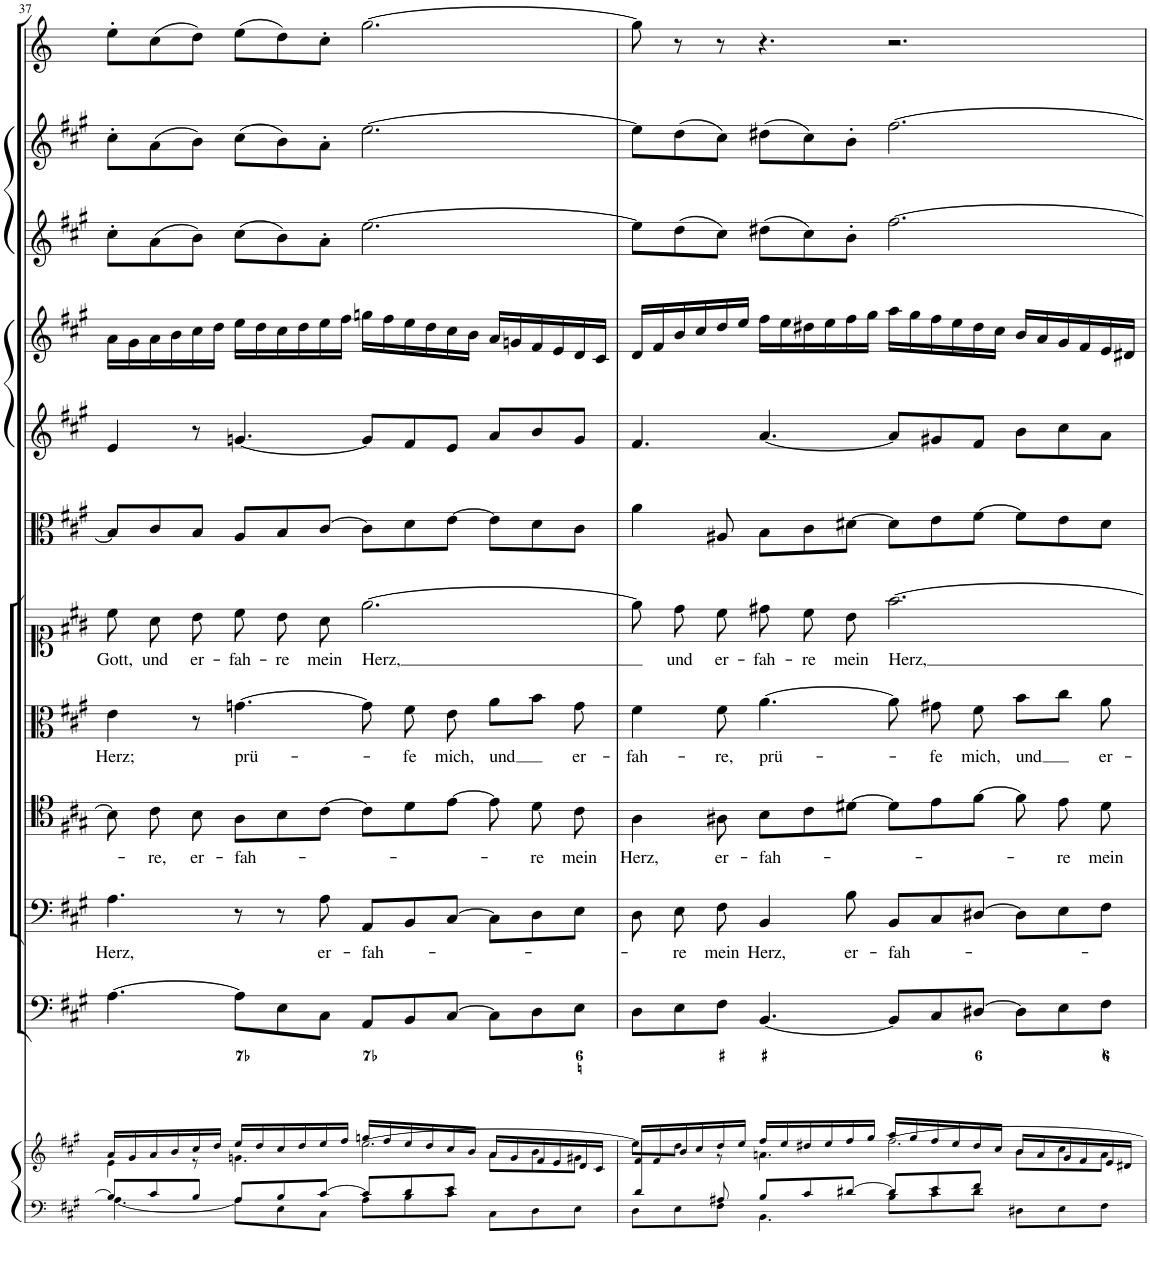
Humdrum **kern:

**kern	**kern	**kern	**kern	**text	**kern	**text	**kern	**text	**kern	**text	**kern	**kern	**kern	**kern	**kern	**kern
*part12	*part12	*part11	*part10	*part10	*part9	*part9	*part8	*part8	*part7	*part7	*part6	*part5	*part4	*part3	*part2	*part1
*staff13	*staff12	*staff11	*staff10	*staff10	*staff9	*staff9	*staff8	*staff8	*staff7	*staff7	*staff6	*staff5	*staff4	*staff3	*staff2	*staff1
*I"Piano reduction	*	*I"Continuo	*I"Basso	*	*I"Tenore	*	*I"Alto	*	*I"Soprano	*	*I"Viola	*I"Violino II	*I"Violino I	*I"Oboe II d'amore	*I"Oboe I	*I"Corno
*I'Pno	*	*	*	*	*	*	*	*	*	*	*I'Vla	*I'Vln	*I'Vln	*I'Ob	*I'Ob	*
!!LO:PB:g=z
*clefF4	*clefG2	*clefF4	*clefF4	*	*clefC4	*	*clefC3	*	*clefC1	*	*clefC3	*clefG2	*clefG2	*clefG2	*clefG2	*clefG2
*	*	*	*	*	*	*	*	*	*	*	*	*	*	*	*	*Trd2c3
*k[f#c#g#]	*k[f#c#g#]	*k[f#c#g#]	*k[f#c#g#]	*	*k[f#c#g#]	*	*k[f#c#g#]	*	*k[f#c#g#]	*	*k[f#c#g#]	*k[f#c#g#]	*k[f#c#g#]	*k[f#c#g#]	*k[f#c#g#]	*k[]
*M12/8	*M12/8	*M12/8	*M12/8	*	*M12/8	*	*M12/8	*	*M12/8	*	*M12/8	*M12/8	*M12/8	*M12/8	*M12/8	*M12/8
=37	=37	=37	=37	=37	=37	=37	=37	=37	=37	=37	=37	=37	=37	=37	=37	=37
*^	*^	*	*	*	*	*	*	*	*	*	*	*	*	*	*	*
*	*	*	*^	*	*	*	*	*	*	*	*	*	*	*	*	*	*	*
!	!	!	!	!	!	!	!LO:LY:b	!	!	!	!LO:LY:b	!	!LO:LY:b	!	!	!	!	!	!
8B/L]	[4.A\	16a/LL	4e\	8ryy	[4.A\	4.A\	Herz,	8B\]	.	4e\	Herz;	8cc#\L	Gott,	8B/L]	4e/	16a\LL	8cc#'\L	8cc#'\L	8ee'\L
.	.	16g#/	.	.	.	.	.	.	.	.	.	.	.	.	.	16g#\	.	.	.
*	*	*	*v	*v	*	*	*	*	*	*	*	*	*	*	*	*	*	*	*
!	!	!	!	!	!	!	!	!LO:LY:b	!	!	!	!LO:LY:b	!	!	!	!	!	!
8c#/	.	16a/	.	.	.	.	8c#\	-re,	.	.	8a\	und	8c#/	.	16a\	(8a\	(8a\	(8cc\
.	.	16b/	.	.	.	.	.	.	.	.	.	.	.	.	16b\	.	.	.
!	!	!	!	!	!	!	!	!LO:LY:b	!	!	!	!LO:LY:b	!	!	!	!	!	!
8B/J	.	16cc#/	8r	.	.	.	8B\	er-	8r	.	8b\J	er-	8B/J	8r	16cc#\	8b\J)	8b\J)	8dd\J)
.	.	16dd/JJ	.	.	.	.	.	.	.	.	.	.	.	.	16dd\JJ	.	.	.
!	!	!	!	!	!	!	!	!LO:LY:b	!	!LO:LY:b	!	!LO:LY:b	!	!	!	!	!	!
8A/L	8A\L]	16ee/LL	4.gn\	8A\L]	8r	.	8A\L	-fah-	[4.gn\	prü-	8cc#\L	-fah-	8A/L	[4.gn/	16ee\LL	(8cc#\L	(8cc#\L	(8ee\L
.	.	16dd/	.	.	.	.	.	.	.	.	.	.	.	.	16dd\	.	.	.
!	!	!	!	!	!	!	!	!	!	!	!	!LO:LY:b	!	!	!	!	!	!
8B/	8E\	16cc#/	.	8E\	8r	.	8B\	.	.	.	8b\	-re	8B/	.	16cc#\	8b\)	8b\)	8dd\)
.	.	16dd/	.	.	.	.	.	.	.	.	.	.	.	.	16dd\	.	.	.
!	!	!	!	!	!	!LO:LY:b	!	!	!	!	!	!LO:LY:b	!	!	!	!	!	!
[8c#/J	8C#\J	16ee/	.	8C#\J	8A\	er-	[8c#\J	.	.	.	8a\J	mein	[8c#/J	.	16ee\	8a'\J	8a'\J	8cc'\J
.	.	16ff#/JJ	.	.	.	.	.	.	.	.	.	.	.	.	16ff#\JJ	.	.	.
!	!	!	!	!	!	!LO:LY:b	!	!	!	!	!	!LO:LY:b	!	!	!	!	!	!
8c#/L]	8A\L	16ggn/LL	[>2.ee\	8AA/L	8AA/L	-fah-	8c#\L]	.	8g\]	.	[2.ee\	Herz,	8c#\L]	8g/L]	16ggn\LL	[2.ee\	[2.ee\	[2.gg\
.	.	16ff#/	.	.	.	.	.	.	.	.	.	.	.	.	16ff#\	.	.	.
!	!	!	!	!	!	!	!	!	!	!LO:LY:b	!	!	!	!	!	!	!	!
8d/	8B\	16ee/	.	8BB/	8BB/	.	8d\	.	8f#\	-fe	.	.	8d\	8f#/	16ee\	.	.	.
.	.	16dd/	.	.	.	.	.	.	.	.	.	.	.	.	16dd\	.	.	.
!	!	!	!	!	!	!	!	!	!	!LO:LY:b	!	!	!	!	!	!	!	!
8e/J	8c#\J	16cc#/	.	[8C#/J	[8C#/J	.	[8e\J	.	8e\	mich,	.	.	[8e\J	8e/J	16cc#\	.	.	.
.	.	16b/JJ	.	.	.	.	.	.	.	.	.	.	.	.	16b\JJ	.	.	.
*	*	*	*^	*	*	*	*	*	*	*	*	*	*	*	*	*	*	*
!	!	!	!	!	!	!	!	!	!	!	!LO:LY:b	!	!	!	!	!	!	!	!
4.ryy	8C#\L	16a/LL	.	8a\L	8C#\L]	8C#\L]	.	8e\]	.	8a\L	und	.	.	8e\L]	8a/L	16a/LL	.	.	.
.	.	16g/	.	.	.	.	.	.	.	.	.	.	.	.	.	16gn/	.	.	.
!	!	!	!	!	!	!	!	!	!LO:LY:b	!	!	!	!	!	!	!	!	!	!
.	8D\	16f#/	.	8b\	8D\	8D\	.	8d\	-re	8b\J	.	.	.	8d\	8b/	16f#/	.	.	.
.	.	16e/	.	.	.	.	.	.	.	.	.	.	.	.	.	16e/	.	.	.
!	!	!	!	!	!	!	!	!	!LO:LY:b	!	!LO:LY:b	!	!	!	!	!	!	!	!
.	8E\J	16d/	.	8g#X\J	8E\J	8E\J	.	8c#\	mein	8g\	er-	.	.	8c#\J	8g/J	16d/	.	.	.
.	.	16c#/JJ	.	.	.	.	.	.	.	.	.	.	.	.	.	16c#/JJ	.	.	.
=38	=38	=38	=38	=38	=38	=38	=38	=38	=38	=38	=38	=38	=38	=38	=38	=38	=38	=38	=38
*	*^	*	*	*	*	*	*	*	*	*	*	*	*	*	*	*	*	*	*
!	!	!	!	!	!	!	!	!	!	!LO:LY:b	!	!LO:LY:b	!	!	!	!	!	!	!	!
16d/LL	4ryy	8D\L	16ryy	8ee\L]	4f#/	8D\L	8D\	.	4A\	Herz,	4f#\	-fah-	8ee\L]	.	4a\	4.f#/	16d/LL	8ee\L]	8ee\L]	8gg\]
1ryy	.	.	16f#/	.	.	.	.	.	.	.	.	.	.	.	.	.	16f#/	.	.	.
!	!	!	!	!	!	!	!	!LO:LY:b	!	!	!	!	!	!LO:LY:b	!	!	!	!	!	!
.	.	8E\	16b/	8dd\J	.	8E\	8E\	-re	.	.	.	.	8dd\	und	.	.	16b/	(8dd\	(8dd\	8r
.	.	.	16cc#/	.	.	.	.	.	.	.	.	.	.	.	.	.	16cc#/	.	.	.
!	!	!	!	!	!	!	!	!LO:LY:b	!	!LO:LY:b	!	!LO:LY:b	!	!LO:LY:b	!	!	!	!	!	!
.	8A#X/	8F#\J	16dd/	8r	2..ryy	8F#\J	8F#\	mein	8A#X\	er-	8f#\	-re,	8cc#\J	er-	8A#X/	.	16dd/	8cc#\J)	8cc#\J)	8r
.	.	.	16ee/JJ	.	.	.	.	.	.	.	.	.	.	.	.	.	16ee/JJ	.	.	.
!	!	!	!	!	!	!	!	!LO:LY:b	!	!LO:LY:b	!	!LO:LY:b	!	!LO:LY:b	!	!	!	!	!	!
.	8B/L	4.BB\	16ff#/LL	4.an\	.	[4.BB/	4BB/	Herz,	8B\L	-fah-	[4.a\	prü-	8dd#X\L	-fah-	8B\L	[4.a/	16ff#\LL	(8dd#X\L	(8dd#X\L	4.r
.	.	.	16ee/	.	.	.	.	.	.	.	.	.	.	.	.	.	16ee\	.	.	.
!	!	!	!	!	!	!	!	!	!	!	!	!	!	!LO:LY:b	!	!	!	!	!	!
.	8c#/	.	16dd#X/	.	.	.	.	.	8c#\	.	.	.	8cc#\	-re	8c#\	.	16dd#X\	8cc#\)	8cc#\)	.
.	.	.	16ee/	.	.	.	.	.	.	.	.	.	.	.	.	.	16ee\	.	.	.
!	!	!	!	!	!	!	!	!LO:LY:b	!	!	!	!	!	!LO:LY:b	!	!	!	!	!	!
.	[8d#X/J	.	16ff#/	.	.	.	8B\	er-	[8d#X\J	.	.	.	8b\J	mein	[8d#X\J	.	16ff#\	8b'\J	8b'\J	.
.	.	.	16gg#/JJ	.	.	.	.	.	.	.	.	.	.	.	.	.	16gg#\JJ	.	.	.
!	!	!	!	!	!	!	!	!LO:LY:b	!	!	!	!	!	!LO:LY:b	!	!	!	!	!	!
.	8d#/L]	8B\L	16aa/LL	[>2.ff#\	.	8BB/L]	8BB/L	-fah-	8d#\L]	.	8a\]	.	[2.ff#\	Herz,	8d#\L]	8a/L]	16aa\LL	[2.ff#\	[2.ff#\	2.r
.	.	.	16gg#/	.	.	.	.	.	.	.	.	.	.	.	.	.	16gg#\	.	.	.
!	!	!	!	!	!	!	!	!	!	!	!	!LO:LY:b	!	!	!	!	!	!	!	!
.	8e/	8c#\	16ff#/	.	.	8C#/	8C#/	.	8e\	.	8g#X\	-fe	.	.	8e\	8g#X/	16ff#\	.	.	.
.	.	.	16ee/	.	.	.	.	.	.	.	.	.	.	.	.	.	16ee\	.	.	.
!	!	!	!	!	!	!	!	!	!	!	!	!LO:LY:b	!	!	!	!	!	!	!	!
.	8f#/J	8d#\J	16dd#/	.	.	[8D#X/J	[8D#X/J	.	[8f#\J	.	8f#\	mich,	.	.	[8f#\J	8f#/J	16dd#\	.	.	.
4..ryy	.	.	16cc#/JJ	.	.	.	.	.	.	.	.	.	.	.	.	.	16cc#\JJ	.	.	.
!	!	!	!	!	!	!	!	!	!	!	!	!LO:LY:b	!	!	!	!	!	!	!	!
.	4.ryy	8D#X\L	16b/LL	.	8b\L	8D#\L]	8D#\L]	.	8f#\]	.	8b\L	und	.	.	8f#\L]	8b\L	16b/LL	.	.	.
.	.	.	16a/	.	.	.	.	.	.	.	.	.	.	.	.	.	16a/	.	.	.
!	!	!	!	!	!	!	!	!	!	!LO:LY:b	!	!	!	!	!	!	!	!	!	!
.	.	8E\	16g#/	.	8cc#\	8E\	8E\	.	8e\	-re	8cc#\J	.	.	.	8e\	8cc#\	16g#/	.	.	.
.	.	.	16f#/	.	.	.	.	.	.	.	.	.	.	.	.	.	16f#/	.	.	.
!	!	!	!	!	!	!	!	!	!	!LO:LY:b	!	!LO:LY:b	!	!	!	!	!	!	!	!
.	.	8F#\J	16e/	.	8a\J	8F#\J	8F#\J	.	8d#\	mein	8a\	er-	.	.	8d#\J	8a\J	16e/	.	.	.
.	.	.	16d#X/JJ	.	.	.	.	.	.	.	.	.	.	.	.	.	16d#X/JJ	.	.	.
*v	*v	*v	*	*	*	*	*	*	*	*	*	*	*	*	*	*	*	*	*	*
*	*v	*v	*v	*	*	*	*	*	*	*	*	*	*	*	*	*	*	*
=	=	=	=	=	=	=	=	=	=	=	=	=	=	=	=	=
*-	*-	*-	*-	*-	*-	*-	*-	*-	*-	*-	*-	*-	*-	*-	*-	*-
